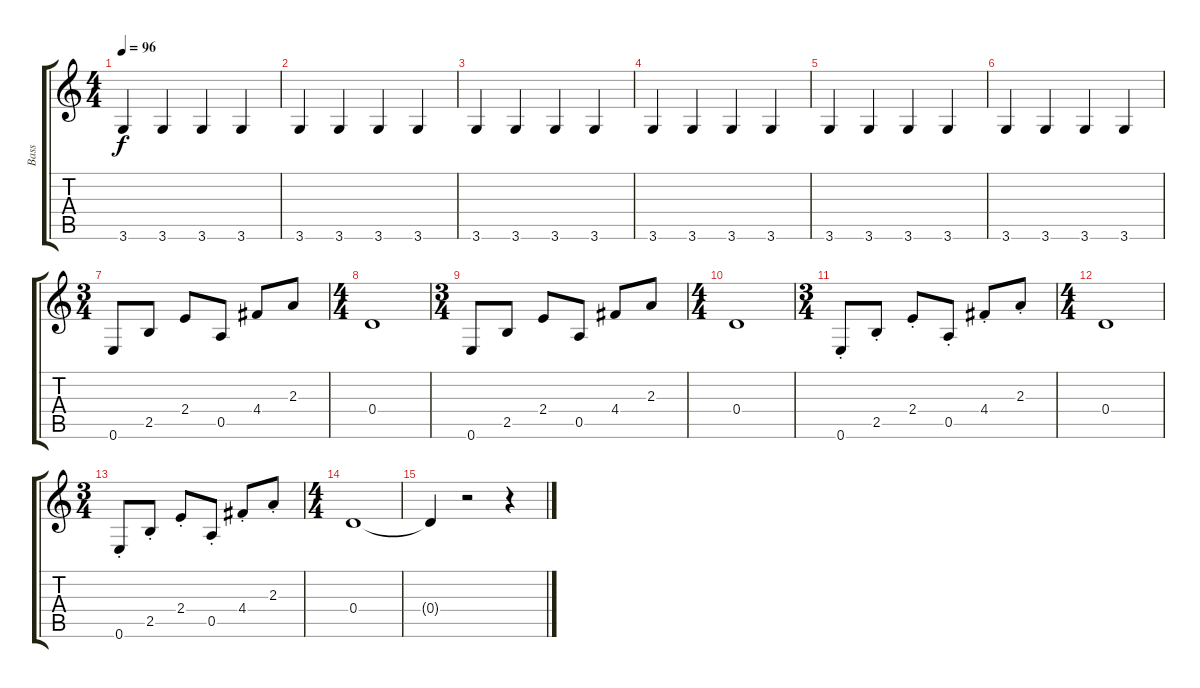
\track ("Bass" "Bass") {instrument fretlessbass}
\staff {score tabs}
\tuning (E4 B3 G3 D3 A2 E2) {hide}
\ts (4 4)
\tempo 96
\clef g2
\ks c
3.6.4{dy f} 3.6.4 3.6.4 3.6.4 |
3.6.4 3.6.4 3.6.4 3.6.4 |
3.6.4 3.6.4 3.6.4 3.6.4 |
3.6.4 3.6.4 3.6.4 3.6.4 |
3.6.4 3.6.4 3.6.4 3.6.4 |
3.6.4 3.6.4 3.6.4 3.6.4 |
\ts (3 4)
0.6.8 2.5.8 2.4.8 0.5.8 4.4.8 2.3.8 |
\ts (4 4)
0.4.1 |
\ts (3 4)
0.6.8 2.5.8 2.4.8 0.5.8 4.4.8 2.3.8 |
\ts (4 4)
0.4.1 |
\ts (3 4)
0.6{st}.8 2.5{st}.8 2.4{st}.8 0.5{st}.8 4.4{st}.8 2.3{st}.8 |
\ts (4 4)
0.4.1 |
\ts (3 4)
0.6{st}.8 2.5{st}.8 2.4{st}.8 0.5{st}.8 4.4{st}.8 2.3{st}.8 |
\ts (4 4)
0.4.1 |
0.4{t}.4 r.2 r.4
